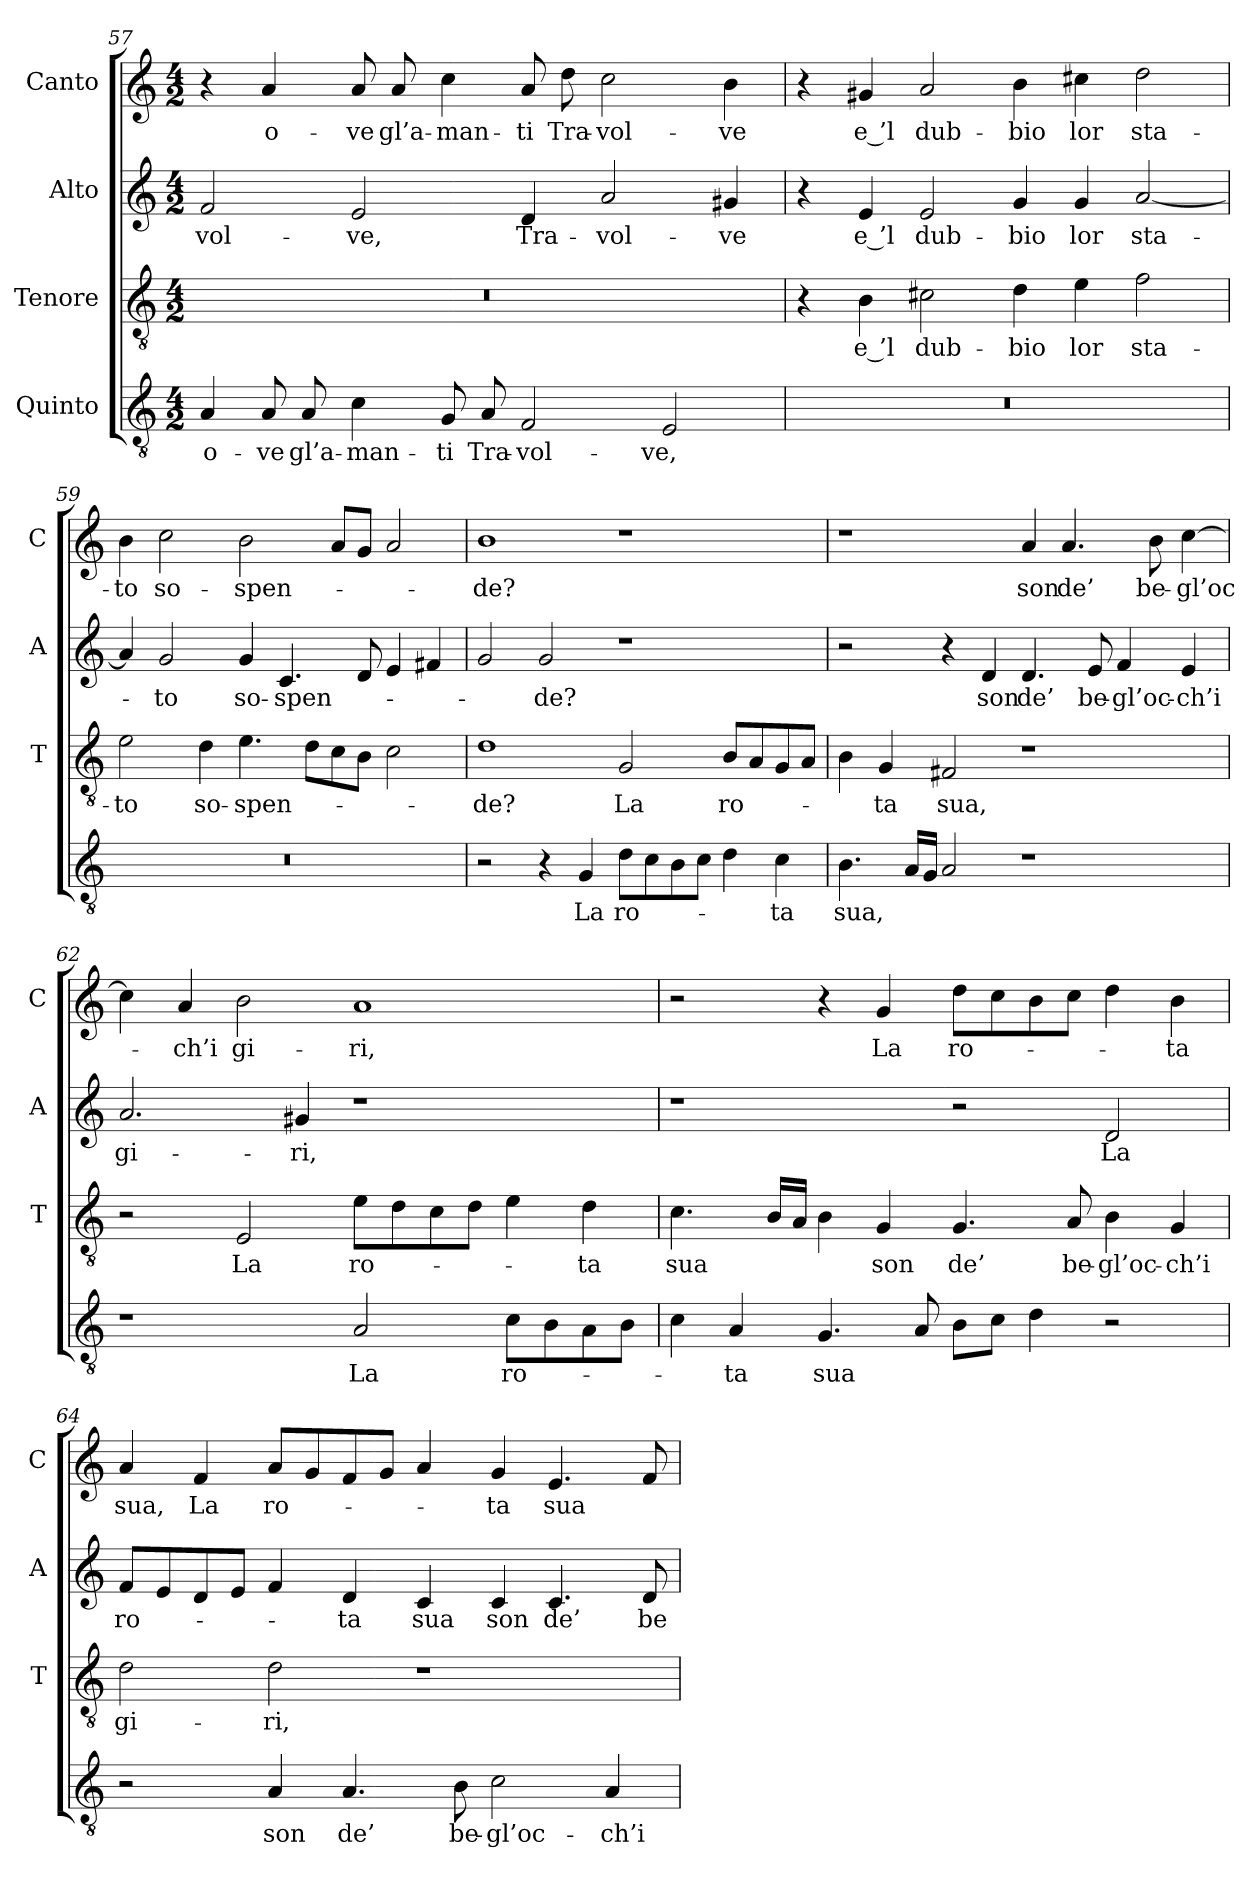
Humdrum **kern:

**kern	**text	**kern	**text	**kern	**text	**kern	**text
*part4	*part4	*part3	*part3	*part2	*part2	*part1	*part1
*staff4	*staff4	*staff3	*staff3	*staff2	*staff2	*staff1	*staff1
*I"Quinto	*	*I"Tenore	*	*I"Alto	*	*I"Canto	*
*	*	*I'T	*	*I'A	*	*I'C	*
*clefGv2	*	*clefGv2	*	*clefG2	*	*clefG2	*
*k[]	*	*k[]	*	*k[]	*	*k[]	*
*M4/2	*	*M4/2	*	*M4/2	*	*M4/2	*
=57	=57	=57	=57	=57	=57	=57	=57
4A	o-	0r	.	2f	-vol-	4r	.
8A	-ve	.	.	.	.	4a	o-
8A	gl’a-	.	.	.	.	.	.
4c	-man-	.	.	2e	-ve,	8a	-ve
.	.	.	.	.	.	8a	gl’a-
8G	-ti	.	.	.	.	4cc	-man-
8A	Tra-	.	.	.	.	.	.
2F	-vol-	.	.	4d	Tra-	8a	-ti
.	.	.	.	.	.	8dd	Tra-
.	.	.	.	2a	-vol-	2cc	-vol-
2E	-ve,	.	.	.	.	.	.
.	.	.	.	4g#X	-ve	4b	-ve
=58	=58	=58	=58	=58	=58	=58	=58
0r	.	4r	.	4r	.	4r	.
.	.	4B	e ’l	4e	e ’l	4g#X	e ’l
.	.	2c#X	dub-	2e	dub-	2a	dub-
.	.	4d	-bio	4g	-bio	4b	-bio
.	.	4e	lor	4g	lor	4cc#X	lor
.	.	2f	sta-	[2a	sta-	2dd	sta-
=59	=59	=59	=59	=59	=59	=59	=59
0r	.	2e	-to	4a]	.	4b	-to
.	.	.	.	2g	-to	2cc	so-
.	.	4d	so-	.	.	.	.
.	.	4.e	-spen-	4g	so-	2b	-spen-
.	.	.	.	4.c	-spen-	.	.
.	.	8dL	.	.	.	.	.
.	.	8c	.	.	.	8aL	.
.	.	8BJ	.	8d	.	8gJ	.
.	.	2c	.	4e	.	2a	.
.	.	.	.	4f#X	.	.	.
=60	=60	=60	=60	=60	=60	=60	=60
2r	.	1d	-de?	2g	.	1b	-de?
4r	.	.	.	2g	-de?	.	.
4G	La	.	.	.	.	.	.
8dL	ro-	2G	La	1r	.	1r	.
8c	.	.	.	.	.	.	.
8B	.	.	.	.	.	.	.
8cJ	.	.	.	.	.	.	.
4d	.	8BL	ro-	.	.	.	.
.	.	8A	.	.	.	.	.
4c	-ta	8G	.	.	.	.	.
.	.	8AJ	.	.	.	.	.
=61	=61	=61	=61	=61	=61	=61	=61
4.B	sua,	4B	.	2r	.	1r	.
.	.	4G	-ta	.	.	.	.
16ALL	.	.	.	.	.	.	.
16GJJ	.	.	.	.	.	.	.
2A	.	2F#X	sua,	4r	.	.	.
.	.	.	.	4d	son	.	.
1r	.	1r	.	4.d	de’	4a	son
.	.	.	.	.	.	4.a	de’
.	.	.	.	8e	be-	.	.
.	.	.	.	4f	-gl’oc-	.	.
.	.	.	.	.	.	8b	be-
.	.	.	.	4e	-ch’i	[4cc	-gl’oc-
=62	=62	=62	=62	=62	=62	=62	=62
1r	.	2r	.	2.a	gi-	4cc]	.
.	.	.	.	.	.	4a	-ch’i
.	.	2E	La	.	.	2b	gi-
.	.	.	.	4g#X	-ri,	.	.
2A	La	8eL	ro-	1r	.	1a	-ri,
.	.	8d	.	.	.	.	.
.	.	8c	.	.	.	.	.
.	.	8dJ	.	.	.	.	.
8cL	ro-	4e	.	.	.	.	.
8B	.	.	.	.	.	.	.
8A	.	4d	-ta	.	.	.	.
8BJ	.	.	.	.	.	.	.
=63	=63	=63	=63	=63	=63	=63	=63
4c	.	4.c	sua	1r	.	2r	.
4A	-ta	.	.	.	.	.	.
.	.	16BLL	.	.	.	.	.
.	.	16AJJ	.	.	.	.	.
4.G	sua	4B	.	.	.	4r	.
.	.	4G	son	.	.	4g	La
8A	.	.	.	.	.	.	.
8BL	.	4.G	de’	2r	.	8ddL	ro-
8cJ	.	.	.	.	.	8cc	.
4d	.	.	.	.	.	8b	.
.	.	8A	be-	.	.	8ccJ	.
2r	.	4B	-gl’oc-	2d	La	4dd	.
.	.	4G	-ch’i	.	.	4b	-ta
=64	=64	=64	=64	=64	=64	=64	=64
2r	.	2d	gi-	8fL	ro-	4a	sua,
.	.	.	.	8e	.	.	.
.	.	.	.	8d	.	4f	La
.	.	.	.	8eJ	.	.	.
4A	son	2d	-ri,	4f	.	8aL	ro-
.	.	.	.	.	.	8g	.
4.A	de’	.	.	4d	-ta	8f	.
.	.	.	.	.	.	8gJ	.
.	.	1r	.	4c	sua	4a	.
8B	be-	.	.	.	.	.	.
2c	-gl’oc-	.	.	4c	son	4g	-ta
.	.	.	.	4.c	de’	4.e	sua
4A	-ch’i	.	.	.	.	.	.
.	.	.	.	8d	be-	8f	.
=	=	=	=	=	=	=	=
*-	*-	*-	*-	*-	*-	*-	*-
